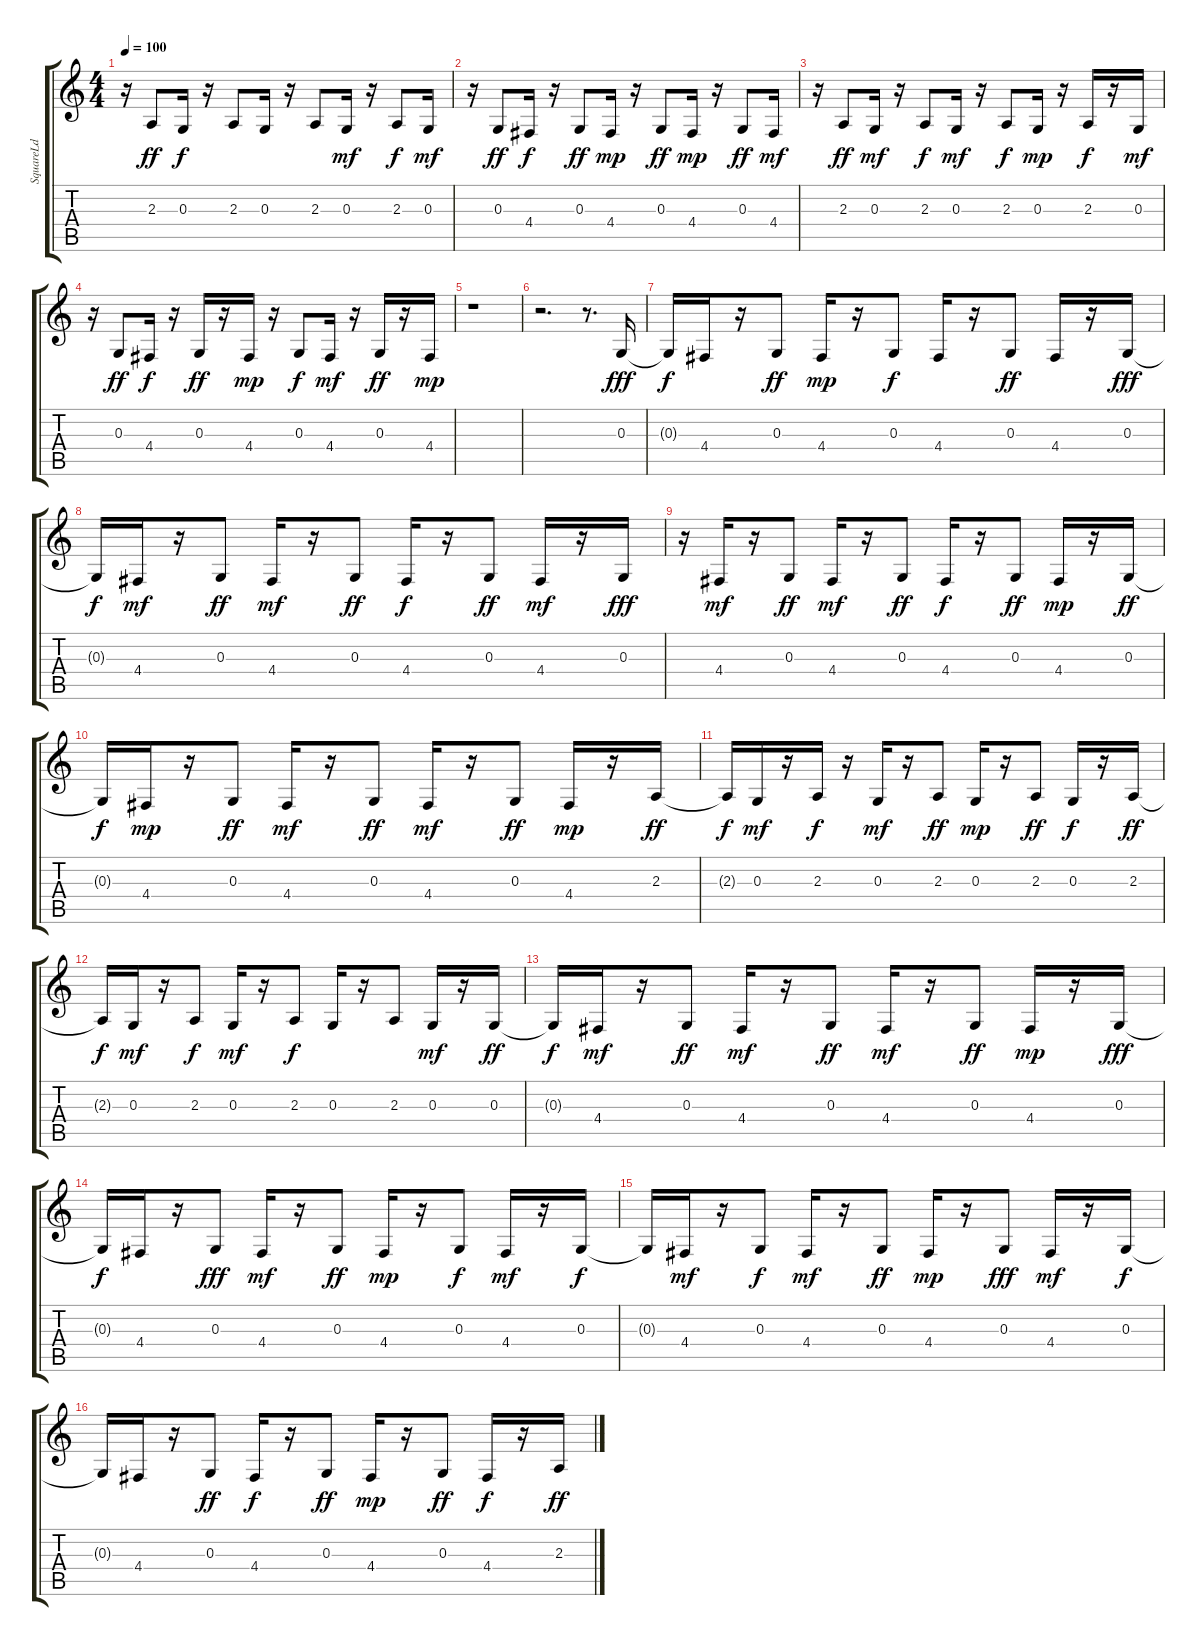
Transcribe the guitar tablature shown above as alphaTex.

\track ("SquareLd" "SquareLd") {instrument lead1square}
\staff {score tabs}
\tuning (E4 B3 G3 D3 A2 E2) {hide}
\ts (4 4)
\tempo 100
\clef g2
\ks c
r.16{dy mf} 2.3.8{dy ff} 0.3.16{dy f} r.16 2.3.8 0.3.16 r.16 2.3.8 0.3.16{dy mf} r.16 2.3.8{dy f} 0.3.16{dy mf} |
r.16 0.3.8{dy ff} 4.4.16{dy f} r.16 0.3.8{dy ff} 4.4.16{dy mp} r.16 0.3.8{dy ff} 4.4.16{dy mp} r.16 0.3.8{dy ff} 4.4.16{dy mf} |
r.16 2.3.8{dy ff} 0.3.16{dy mf} r.16 2.3.8{dy f} 0.3.16{dy mf} r.16 2.3.8{dy f} 0.3.16{dy mp} r.16 2.3.16{dy f} r.16 0.3.16{dy mf} |
r.16 0.3.8{dy ff} 4.4.16{dy f} r.16 0.3.16{dy ff} r.16 4.4.16{dy mp} r.16 0.3.8{dy f} 4.4.16{dy mf} r.16 0.3.16{dy ff} r.16 4.4.16{dy mp} |
r.1 |
r.2{d} r.8{d} 0.3.16{dy fff} |
0.3{t}.16{dy f} 4.4.16 r.16 0.3.8{dy ff} 4.4.16{dy mp} r.16 0.3.8{dy f} 4.4.16 r.16 0.3.8{dy ff} 4.4.16 r.16 0.3.16{dy fff} |
0.3{t}.16{dy f} 4.4.16{dy mf} r.16 0.3.8{dy ff} 4.4.16{dy mf} r.16 0.3.8{dy ff} 4.4.16{dy f} r.16 0.3.8{dy ff} 4.4.16{dy mf} r.16 0.3.16{dy fff} |
r.16 4.4.16{dy mf} r.16 0.3.8{dy ff} 4.4.16{dy mf} r.16 0.3.8{dy ff} 4.4.16{dy f} r.16 0.3.8{dy ff} 4.4.16{dy mp} r.16 0.3.16{dy ff} |
0.3{t}.16{dy f} 4.4.16{dy mp} r.16 0.3.8{dy ff} 4.4.16{dy mf} r.16 0.3.8{dy ff} 4.4.16{dy mf} r.16 0.3.8{dy ff} 4.4.16{dy mp} r.16 2.3.16{dy ff} |
2.3{t}.16{dy f} 0.3.16{dy mf} r.16 2.3.16{dy f} r.16 0.3.16{dy mf} r.16 2.3.8{dy ff} 0.3.16{dy mp} r.16 2.3.8{dy ff} 0.3.16{dy f} r.16 2.3.16{dy ff} |
2.3{t}.16{dy f} 0.3.16{dy mf} r.16 2.3.8{dy f} 0.3.16{dy mf} r.16 2.3.8{dy f} 0.3.16 r.16 2.3.8 0.3.16{dy mf} r.16 0.3.16{dy ff} |
0.3{t}.16{dy f} 4.4.16{dy mf} r.16 0.3.8{dy ff} 4.4.16{dy mf} r.16 0.3.8{dy ff} 4.4.16{dy mf} r.16 0.3.8{dy ff} 4.4.16{dy mp} r.16 0.3.16{dy fff} |
0.3{t}.16{dy f} 4.4.16 r.16 0.3.8{dy fff} 4.4.16{dy mf} r.16 0.3.8{dy ff} 4.4.16{dy mp} r.16 0.3.8{dy f} 4.4.16{dy mf} r.16 0.3.16{dy f} |
0.3{t}.16 4.4.16{dy mf} r.16 0.3.8{dy f} 4.4.16{dy mf} r.16 0.3.8{dy ff} 4.4.16{dy mp} r.16 0.3.8{dy fff} 4.4.16{dy mf} r.16 0.3.16{dy f} |
0.3{t}.16 4.4.16 r.16 0.3.8{dy ff} 4.4.16{dy f} r.16 0.3.8{dy ff} 4.4.16{dy mp} r.16 0.3.8{dy ff} 4.4.16{dy f} r.16 2.3.16{dy ff}
